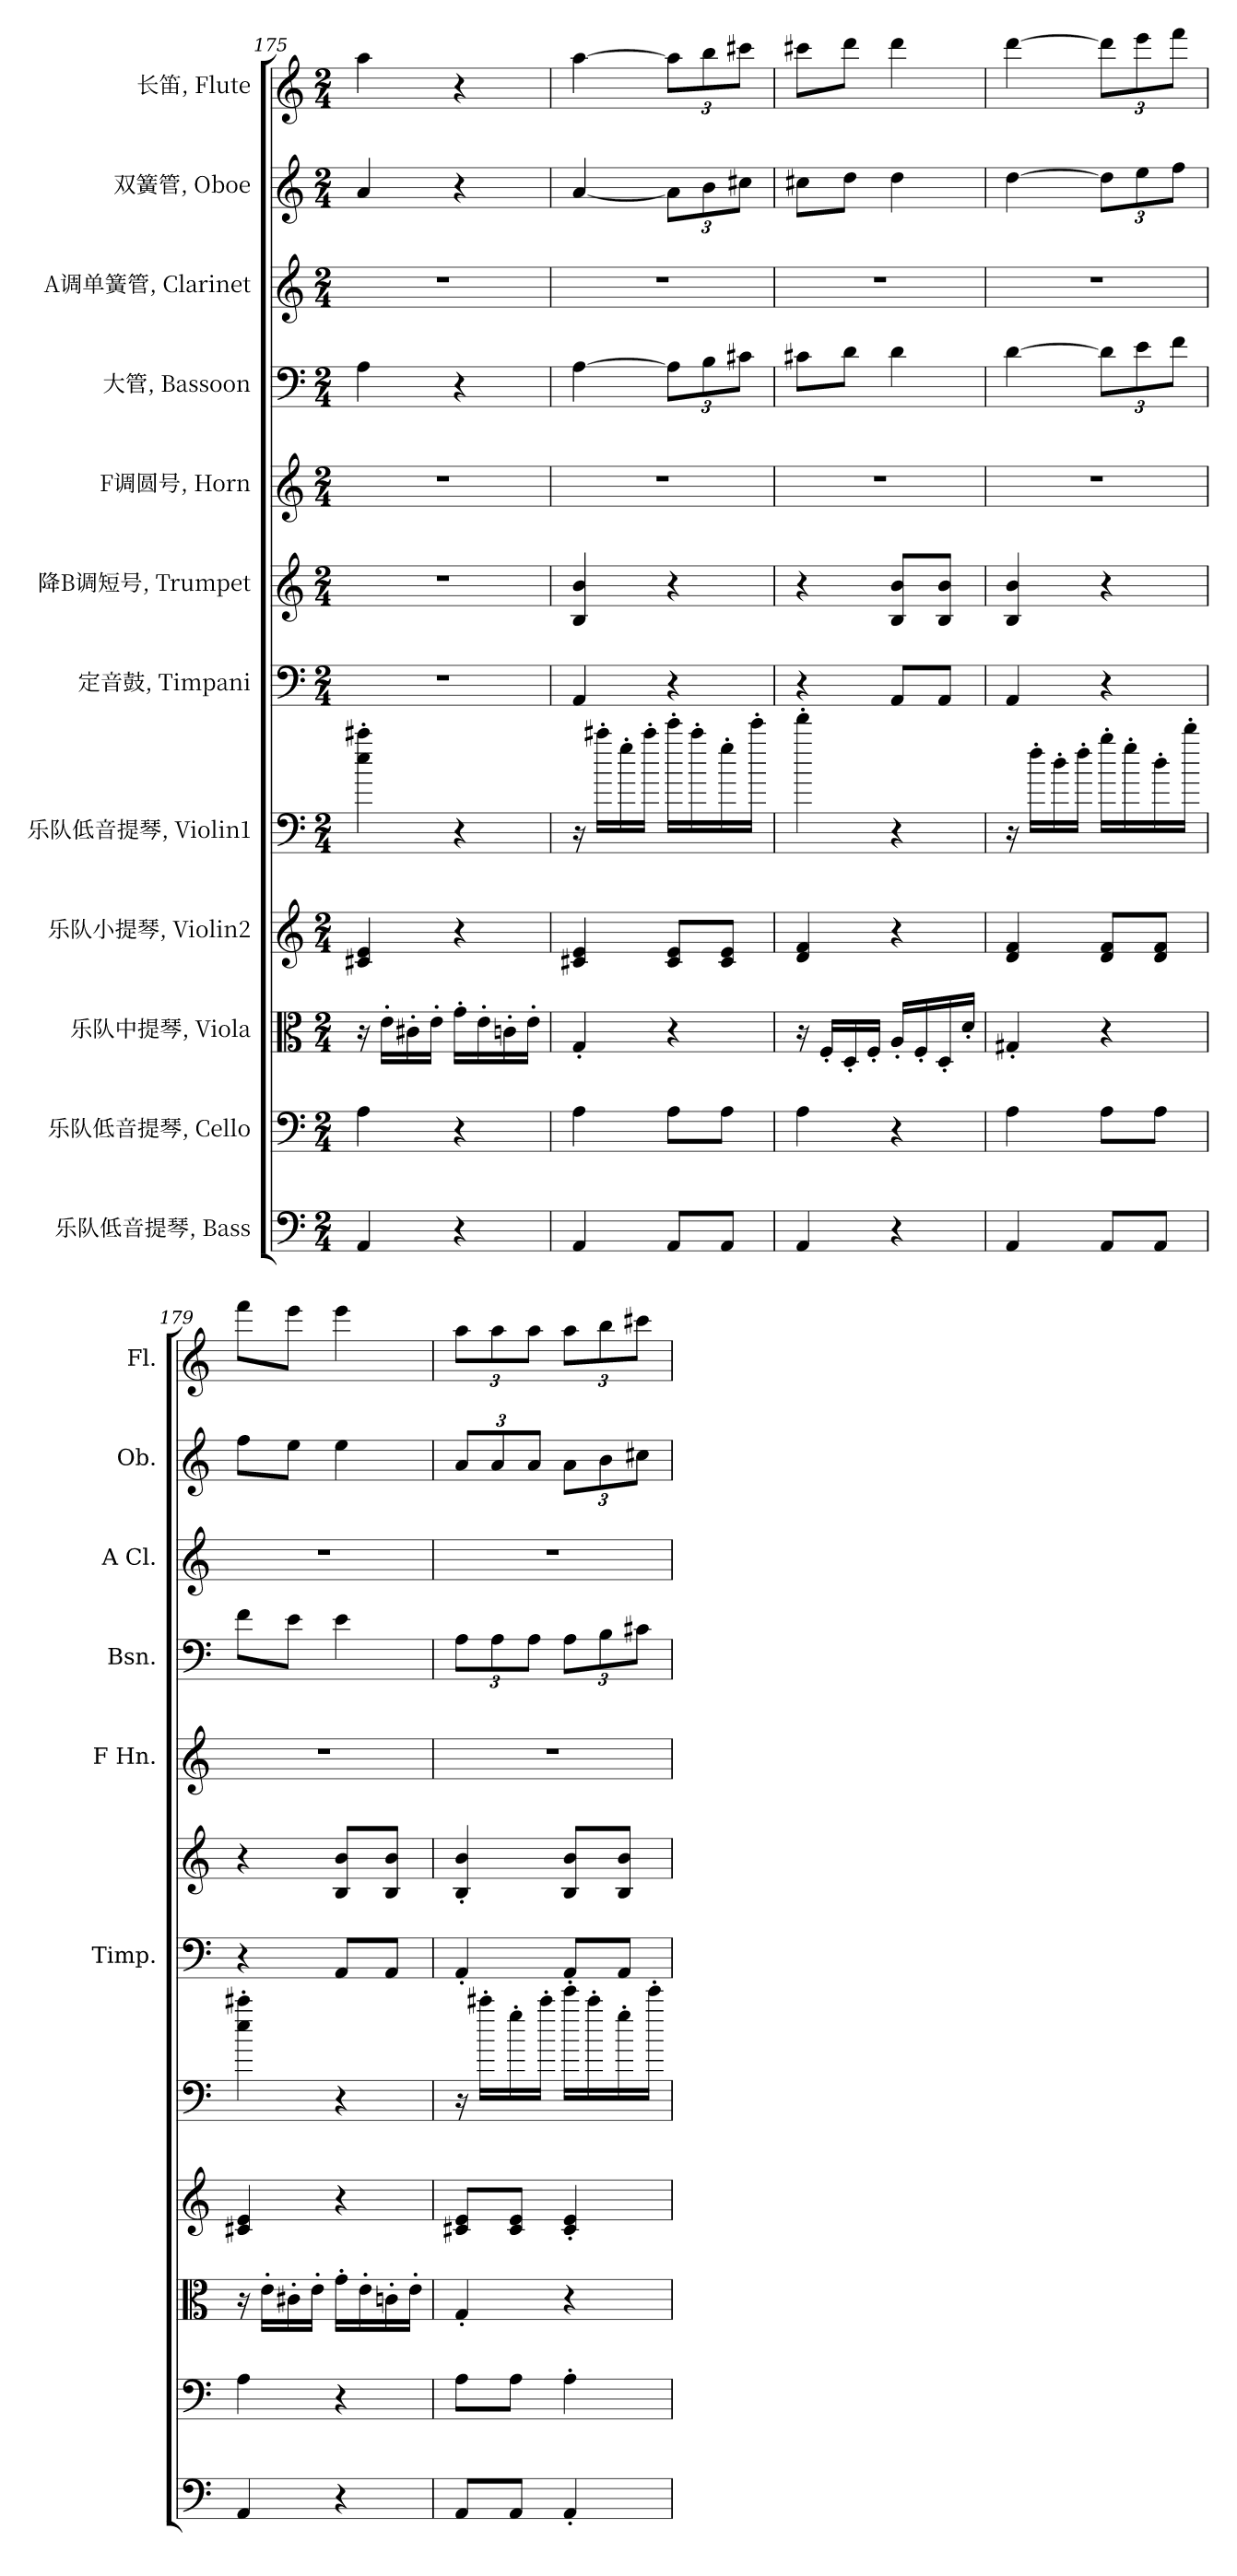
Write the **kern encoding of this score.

**kern	**kern	**kern	**kern	**kern	**kern	**kern	**kern	**kern	**kern	**kern	**kern
*part12	*part11	*part10	*part9	*part8	*part7	*part6	*part5	*part4	*part3	*part2	*part1
*staff12	*staff11	*staff10	*staff9	*staff8	*staff7	*staff6	*staff5	*staff4	*staff3	*staff2	*staff1
*I"乐队低音提琴, Bass	*I"乐队低音提琴, Cello	*I"乐队中提琴, Viola	*I"乐队小提琴, Violin2	*I"乐队低音提琴, Violin1	*I"定音鼓, Timpani	*I"降B调短号, Trumpet	*I"F调圆号, Horn	*I"大管, Bassoon	*I"A调单簧管, Clarinet	*I"双簧管, Oboe	*I"长笛, Flute
*	*	*	*	*	*I'Timp.	*	*I'F Hn.	*I'Bsn.	*I'A Cl.	*I'Ob.	*I'Fl.
*clefF4	*clefF4	*clefC3	*clefG2	*clefF4	*clefF4	*clefG2	*clefG2	*clefF4	*clefG2	*clefG2	*clefG2
*ITrd7c12	*ITrd7c12	*	*	*ITrd7c12	*	*ITrd1c2	*ITrd4c7	*	*ITrd2c3	*	*
*k[]	*k[]	*k[]	*k[]	*k[]	*k[]	*k[b-e-]	*k[b-]	*k[]	*k[f#c#g#]	*k[]	*k[]
*M2/4	*M2/4	*M2/4	*M2/4	*M2/4	*M2/4	*M2/4	*M2/4	*M2/4	*M2/4	*M2/4	*M2/4
=175	=175	=175	=175	=175	=175	=175	=175	=175	=175	=175	=175
4AAA/	4AA\	16r	4c#X/ 4e/	4e\' 4cc#X\'	2r	2r	2r	4A\	2r	4a/	4aa\
.	.	16e'\LL	.	.	.	.	.	.	.	.	.
.	.	16c#X'\	.	.	.	.	.	.	.	.	.
.	.	16e'\JJ	.	.	.	.	.	.	.	.	.
4r	4r	16g'\LL	4r	4r	.	.	.	4r	.	4r	4r
.	.	16e'\	.	.	.	.	.	.	.	.	.
.	.	16cn'\	.	.	.	.	.	.	.	.	.
.	.	16e'\JJ	.	.	.	.	.	.	.	.	.
!!LO:PB:g=z
=176	=176	=176	=176	=176	=176	=176	=176	=176	=176	=176	=176
4AAA/	4AA\	4G'/	4c#X/ 4e/	16r	4AA/	4A/ 4a/	2r	[4A\	2r	[4a/	[4aa\
.	.	.	.	16cc#X'\LL	.	.	.	.	.	.	.
.	.	.	.	16g'\	.	.	.	.	.	.	.
.	.	.	.	16cc#'\JJ	.	.	.	.	.	.	.
*	*	*	*	*	*	*	*	*Xbrackettup	*	*Xbrackettup	*Xbrackettup
8AAA/L	8AA\L	4r	8c#/ 8e/L	16ee'\LL	4r	4r	.	12A\L]	.	12a\L]	12aa\L]
.	.	.	.	16cc#'\	.	.	.	.	.	.	.
.	.	.	.	.	.	.	.	12B\	.	12b\	12bb\
8AAA/J	8AA\J	.	8c#/ 8e/J	16g'\	.	.	.	.	.	.	.
.	.	.	.	.	.	.	.	12c#X\J	.	12cc#X\J	12ccc#X\J
.	.	.	.	16ee'\JJ	.	.	.	.	.	.	.
=177	=177	=177	=177	=177	=177	=177	=177	=177	=177	=177	=177
4AAA/	4AA\	16r	4d/ 4f/	4ff'\	4r	4r	2r	8c#X\L	2r	8cc#X\L	8ccc#X\L
.	.	16F'/LL	.	.	.	.	.	.	.	.	.
.	.	16D'/	.	.	.	.	.	8d\J	.	8dd\J	8ddd\J
.	.	16F'/JJ	.	.	.	.	.	.	.	.	.
4r	4r	16A'/LL	4r	4r	8AA/L	8A/ 8a/L	.	4d\	.	4dd\	4ddd\
.	.	16F'/	.	.	.	.	.	.	.	.	.
.	.	16D'/	.	.	8AA/J	8A/ 8a/J	.	.	.	.	.
.	.	16d'/JJ	.	.	.	.	.	.	.	.	.
=178	=178	=178	=178	=178	=178	=178	=178	=178	=178	=178	=178
4AAA/	4AA\	4G#X'/	4d/ 4f/	16r	4AA/	4A/ 4a/	2r	[4d\	2r	[4dd\	[4ddd\
.	.	.	.	16f'\LL	.	.	.	.	.	.	.
.	.	.	.	16d'\	.	.	.	.	.	.	.
.	.	.	.	16f'\JJ	.	.	.	.	.	.	.
8AAA/L	8AA\L	4r	8d/ 8f/L	16b'\LL	4r	4r	.	12d\L]	.	12dd\L]	12ddd\L]
.	.	.	.	16g'\	.	.	.	.	.	.	.
.	.	.	.	.	.	.	.	12e\	.	12ee\	12eee\
8AAA/J	8AA\J	.	8d/ 8f/J	16d'\	.	.	.	.	.	.	.
.	.	.	.	.	.	.	.	12f\J	.	12ff\J	12fff\J
.	.	.	.	16dd'\JJ	.	.	.	.	.	.	.
=179	=179	=179	=179	=179	=179	=179	=179	=179	=179	=179	=179
4AAA/	4AA\	16r	4c#X/ 4e/	4e\' 4cc#X\'	4r	4r	2r	8f\L	2r	8ff\L	8fff\L
.	.	16e'\LL	.	.	.	.	.	.	.	.	.
.	.	16c#X'\	.	.	.	.	.	8e\J	.	8ee\J	8eee\J
.	.	16e'\JJ	.	.	.	.	.	.	.	.	.
4r	4r	16g'\LL	4r	4r	8AA/L	8A/ 8a/L	.	4e\	.	4ee\	4eee\
.	.	16e'\	.	.	.	.	.	.	.	.	.
.	.	16cn'\	.	.	8AA/J	8A/ 8a/J	.	.	.	.	.
.	.	16e'\JJ	.	.	.	.	.	.	.	.	.
!!LO:PB:g=z
=180	=180	=180	=180	=180	=180	=180	=180	=180	=180	=180	=180
8AAA/L	8AA\L	4G'/	8c#X/ 8e/L	16r	4AA'/	4A/' 4a/'	2r	12A\L	2r	12a/L	12aa\L
.	.	.	.	16cc#X'\LL	.	.	.	.	.	.	.
.	.	.	.	.	.	.	.	12A\	.	12a/	12aa\
8AAA/J	8AA\J	.	8c#/ 8e/J	16g'\	.	.	.	.	.	.	.
.	.	.	.	.	.	.	.	12A\J	.	12a/J	12aa\J
.	.	.	.	16cc#'\JJ	.	.	.	.	.	.	.
4AAA'/	4AA'\	4r	4c#/' 4e/'	16ee'\LL	8AA/L	8A/ 8a/L	.	12A\L	.	12a\L	12aa\L
.	.	.	.	16cc#'\	.	.	.	.	.	.	.
.	.	.	.	.	.	.	.	12B\	.	12b\	12bb\
.	.	.	.	16g'\	8AA/J	8A/ 8a/J	.	.	.	.	.
.	.	.	.	.	.	.	.	12c#X\J	.	12cc#X\J	12ccc#X\J
.	.	.	.	16ee'\JJ	.	.	.	.	.	.	.
=	=	=	=	=	=	=	=	=	=	=	=
*-	*-	*-	*-	*-	*-	*-	*-	*-	*-	*-	*-
